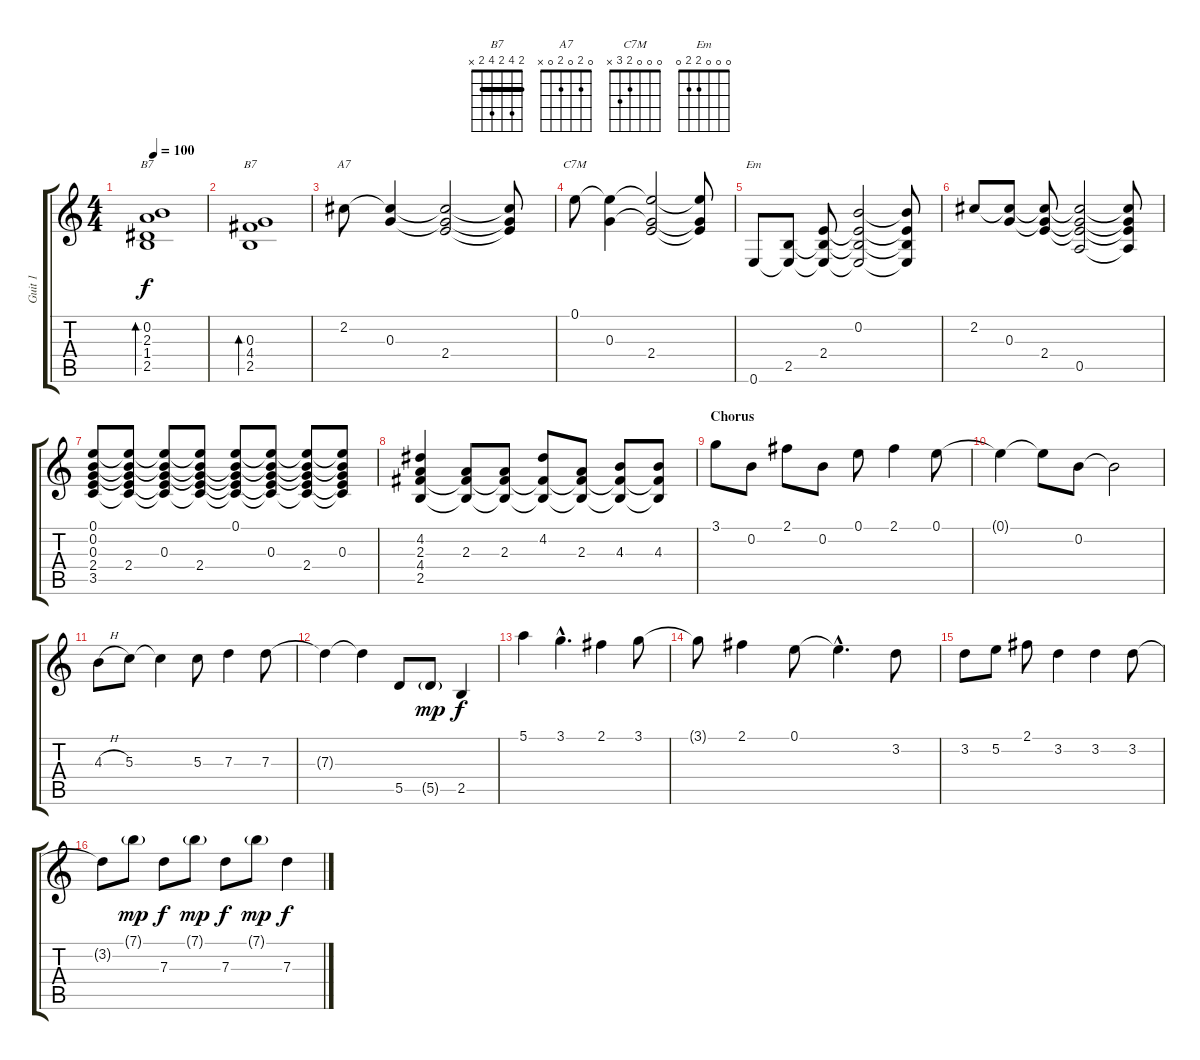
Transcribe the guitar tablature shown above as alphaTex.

\track ("Guit 1" "Guit 1") {instrument electricguitarjazz}
\staff {score tabs}
\tuning (E4 B3 G3 D3 A2 E2) {hide}
\chord ("B7" 2 0 2 1 2 x)
\chord ("B7" 2 4 2 4 2 x) {barre 2}
\chord ("A7" 0 2 0 2 0 x)
\chord ("C7M" 0 0 0 2 3 x)
\chord ("Em" 0 0 0 2 2 0)
\ts (4 4)
\tempo 100
\clef g2
\ks c
(0.2 2.3 1.4 2.5).1{bd 120 ch "B7" dy f} |
(0.3 4.4 2.5).1{bd 120 ch "B7"} |
2.2.8{ch "A7"} (2.2{t} 0.3).4 (2.2{t} 0.3{t} 2.4).2 (2.2{t} 0.3{t} 2.4{t}).8 |
0.1.8{ch "C7M"} (0.1{t} 0.3).4 (0.1{t} 0.3{t} 2.4).2 (0.1{t} 0.3{t} 2.4{t}).8 |
0.6.8{ch "Em"} (2.5 0.6{t}).8 (2.4 2.5{t} 0.6{t}).8 (0.2 2.4{t} 2.5{t} 0.6{t}).2 (0.2{t} 2.4{t} 2.5{t} 0.6{t}).8 |
2.2.8 (2.2{t} 0.3).8 (2.2{t} 0.3{t} 2.4).8 (2.2{t} 0.3{t} 2.4{t} 0.5).2 (2.2{t} 0.3{t} 2.4{t} 0.5{t}).8 |
(0.1 0.2 0.3 2.4 3.5).8 (0.1{t} 0.2{t} 0.3{t} 2.4 3.5{t}).8 (0.1{t} 0.2{t} 0.3 2.4{t} 3.5{t}).8 (0.1{t} 0.2{t} 0.3{t} 2.4 3.5{t}).8 (0.1 0.2{t} 0.3{t} 2.4{t} 3.5{t}).8 (0.1{t} 0.2{t} 0.3 2.4{t} 3.5{t}).8 (0.1{t} 0.2{t} 0.3{t} 2.4 3.5{t}).8 (0.1{t} 0.2{t} 0.3 2.4{t} 3.5{t}).8 |
(4.2 2.3 4.4 2.5).4 (2.3 4.4{t} 2.5{t}).8 (2.3 4.4{t} 2.5{t}).8 (4.2 4.4{t} 2.5{t}).8 (2.3 4.4{t} 2.5{t}).8 (4.3 4.4{t} 2.5{t}).8 (4.3 4.4{t} 2.5{t}).8 |
\section ("" "Chorus")
3.1.8 0.2.8 2.1.8 0.2.8 0.1.8 2.1.4 0.1.8 |
0.1{t}.4 0.1{t}.8 0.2.8 0.2{t}.2 |
4.3{h}.8 5.3.8 5.3{t}.4 5.3.8 7.3.4 7.3.8 |
7.3{t}.4 7.3{t}.4 5.5.8 5.5{g}.8{dy mp} 2.5.4{dy f} |
5.1.4 3.1{hac}.4{d} 2.1.4 3.1.8 |
3.1{t}.8 2.1.4 0.1.8 0.1{hac t}.4{d} 3.2.8 |
3.2.8 5.2.8 2.1.8 3.2.4 3.2.4 3.2.8 |
3.2{t}.8 7.1{g}.8{dy mp} 7.3.8{dy f} 7.1{g}.8{dy mp} 7.3.8{dy f} 7.1{g}.8{dy mp} 7.3.4{dy f}
